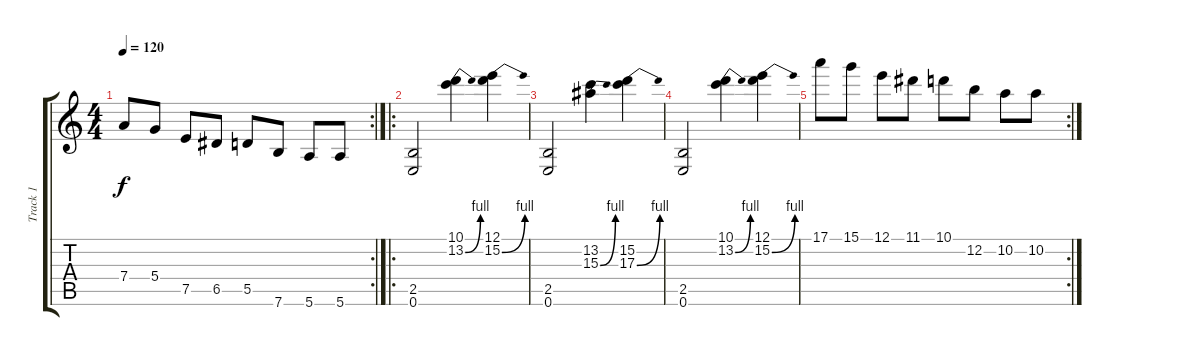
\track ("Track 1" "Track 1") {instrument distortionguitar}
\staff {score tabs}
\tuning (E4 B3 G3 D3 A2 E2) {hide}
\rc 2
\ts (4 4)
\tempo 120
\clef g2
\ks c
7.4.8{dy f} 5.4.8 7.5.8 6.5.8 5.5.8 7.6.8 5.6.8 5.6.8 |
\ro
(2.5 0.6).2 (10.1 13.2{be (bend 0 0 60 4)}).4 (12.1 15.2{be (bend 0 0 60 4)}).4 |
(2.5 0.6).2 (13.2 15.3{be (bend 0 0 60 4)}).4 (15.2 17.3{be (bend 0 0 60 4)}).4 |
(2.5 0.6).2 (10.1 13.2{be (bend 0 0 60 4)}).4 (12.1 15.2{be (bend 0 0 60 4)}).4 |
\rc 2
17.1.8 15.1.8 12.1.8 11.1.8 10.1.8 12.2.8 10.2.8 10.2.8
